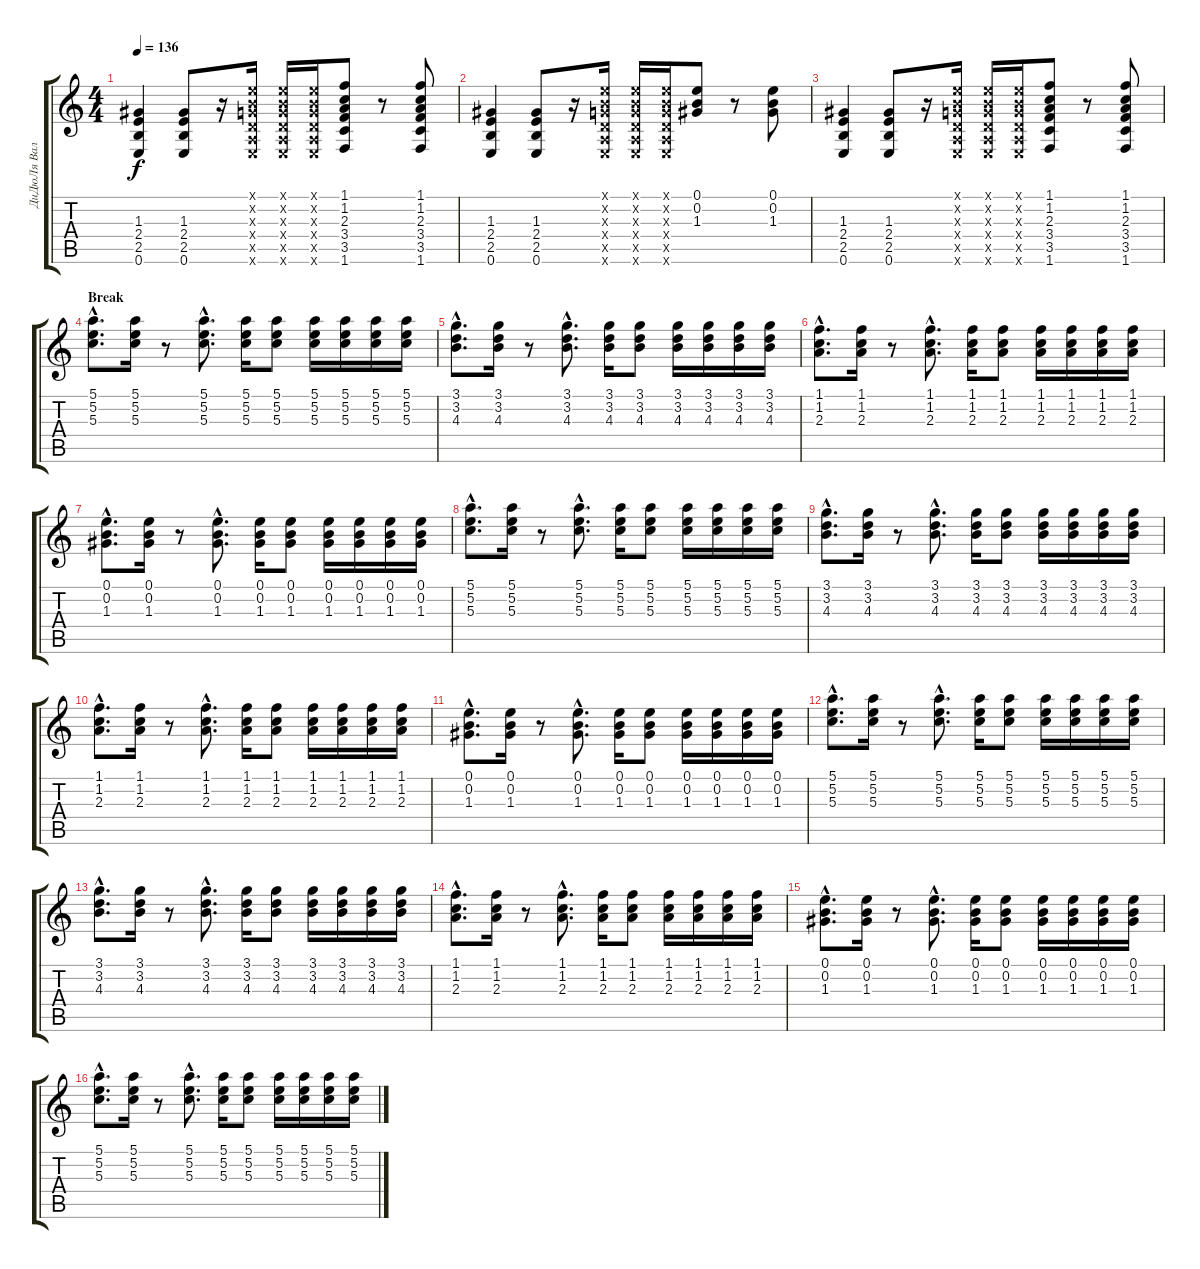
\track ("ДиДюЛя Валерий - 2-ая гитара" "ДиДюЛя Вал") {instrument acousticguitarnylon}
\staff {score tabs}
\tuning (E4 B3 G3 D3 A2 E2) {hide}
\ts (4 4)
\tempo 136
\clef g2
\ks c
(1.3 2.4 2.5 0.6).4{dy f} (1.3 2.4 2.5 0.6).8 r.16 (0.1{x} 0.2{x} 0.3{x} 0.4{x} 0.5{x} 0.6{x}).16 (0.1{x} 0.2{x} 0.3{x} 0.4{x} 0.5{x} 0.6{x}).16 (0.1{x} 0.2{x} 0.3{x} 0.4{x} 0.5{x} 0.6{x}).16 (1.1 1.2 2.3 3.4 3.5 1.6).8 r.8 (1.1 1.2 2.3 3.4 3.5 1.6).8 |
(1.3 2.4 2.5 0.6).4 (1.3 2.4 2.5 0.6).8 r.16 (0.1{x} 0.2{x} 0.3{x} 0.4{x} 0.5{x} 0.6{x}).16 (0.1{x} 0.2{x} 0.3{x} 0.4{x} 0.5{x} 0.6{x}).16 (0.1{x} 0.2{x} 0.3{x} 0.4{x} 0.5{x} 0.6{x}).16 (0.1 0.2 1.3).8 r.8 (0.1 0.2 1.3).8 |
(1.3 2.4 2.5 0.6).4 (1.3 2.4 2.5 0.6).8 r.16 (0.1{x} 0.2{x} 0.3{x} 0.4{x} 0.5{x} 0.6{x}).16 (0.1{x} 0.2{x} 0.3{x} 0.4{x} 0.5{x} 0.6{x}).16 (0.1{x} 0.2{x} 0.3{x} 0.4{x} 0.5{x} 0.6{x}).16 (1.1 1.2 2.3 3.4 3.5 1.6).8 r.8 (1.1 1.2 2.3 3.4 3.5 1.6).8 |
\section ("" "Break")
(5.1{hac} 5.2{hac} 5.3{hac}).8{d} (5.1 5.2 5.3).16 r.8 (5.1{hac} 5.2{hac} 5.3{hac}).8{d} (5.1 5.2 5.3).16 (5.1 5.2 5.3).8 (5.1 5.2 5.3).16 (5.1 5.2 5.3).16 (5.1 5.2 5.3).16 (5.1 5.2 5.3).16 |
(3.1{hac} 3.2{hac} 4.3{hac}).8{d} (3.1 3.2 4.3).16 r.8 (3.1{hac} 3.2{hac} 4.3{hac}).8{d} (3.1 3.2 4.3).16 (3.1 3.2 4.3).8 (3.1 3.2 4.3).16 (3.1 3.2 4.3).16 (3.1 3.2 4.3).16 (3.1 3.2 4.3).16 |
(1.1{hac} 1.2{hac} 2.3{hac}).8{d} (1.1 1.2 2.3).16 r.8 (1.1{hac} 1.2{hac} 2.3{hac}).8{d} (1.1 1.2 2.3).16 (1.1 1.2 2.3).8 (1.1 1.2 2.3).16 (1.1 1.2 2.3).16 (1.1 1.2 2.3).16 (1.1 1.2 2.3).16 |
(0.1{hac} 0.2{hac} 1.3{hac}).8{d} (0.1 0.2 1.3).16 r.8 (0.1{hac} 0.2{hac} 1.3{hac}).8{d} (0.1 0.2 1.3).16 (0.1 0.2 1.3).8 (0.1 0.2 1.3).16 (0.1 0.2 1.3).16 (0.1 0.2 1.3).16 (0.1 0.2 1.3).16 |
(5.1{hac} 5.2{hac} 5.3{hac}).8{d} (5.1 5.2 5.3).16 r.8 (5.1{hac} 5.2{hac} 5.3{hac}).8{d} (5.1 5.2 5.3).16 (5.1 5.2 5.3).8 (5.1 5.2 5.3).16 (5.1 5.2 5.3).16 (5.1 5.2 5.3).16 (5.1 5.2 5.3).16 |
(3.1{hac} 3.2{hac} 4.3{hac}).8{d} (3.1 3.2 4.3).16 r.8 (3.1{hac} 3.2{hac} 4.3{hac}).8{d} (3.1 3.2 4.3).16 (3.1 3.2 4.3).8 (3.1 3.2 4.3).16 (3.1 3.2 4.3).16 (3.1 3.2 4.3).16 (3.1 3.2 4.3).16 |
(1.1{hac} 1.2{hac} 2.3{hac}).8{d} (1.1 1.2 2.3).16 r.8 (1.1{hac} 1.2{hac} 2.3{hac}).8{d} (1.1 1.2 2.3).16 (1.1 1.2 2.3).8 (1.1 1.2 2.3).16 (1.1 1.2 2.3).16 (1.1 1.2 2.3).16 (1.1 1.2 2.3).16 |
(0.1{hac} 0.2{hac} 1.3{hac}).8{d} (0.1 0.2 1.3).16 r.8 (0.1{hac} 0.2{hac} 1.3{hac}).8{d} (0.1 0.2 1.3).16 (0.1 0.2 1.3).8 (0.1 0.2 1.3).16 (0.1 0.2 1.3).16 (0.1 0.2 1.3).16 (0.1 0.2 1.3).16 |
(5.1{hac} 5.2{hac} 5.3{hac}).8{d} (5.1 5.2 5.3).16 r.8 (5.1{hac} 5.2{hac} 5.3{hac}).8{d} (5.1 5.2 5.3).16 (5.1 5.2 5.3).8 (5.1 5.2 5.3).16 (5.1 5.2 5.3).16 (5.1 5.2 5.3).16 (5.1 5.2 5.3).16 |
(3.1{hac} 3.2{hac} 4.3{hac}).8{d} (3.1 3.2 4.3).16 r.8 (3.1{hac} 3.2{hac} 4.3{hac}).8{d} (3.1 3.2 4.3).16 (3.1 3.2 4.3).8 (3.1 3.2 4.3).16 (3.1 3.2 4.3).16 (3.1 3.2 4.3).16 (3.1 3.2 4.3).16 |
(1.1{hac} 1.2{hac} 2.3{hac}).8{d} (1.1 1.2 2.3).16 r.8 (1.1{hac} 1.2{hac} 2.3{hac}).8{d} (1.1 1.2 2.3).16 (1.1 1.2 2.3).8 (1.1 1.2 2.3).16 (1.1 1.2 2.3).16 (1.1 1.2 2.3).16 (1.1 1.2 2.3).16 |
(0.1{hac} 0.2{hac} 1.3{hac}).8{d} (0.1 0.2 1.3).16 r.8 (0.1{hac} 0.2{hac} 1.3{hac}).8{d} (0.1 0.2 1.3).16 (0.1 0.2 1.3).8 (0.1 0.2 1.3).16 (0.1 0.2 1.3).16 (0.1 0.2 1.3).16 (0.1 0.2 1.3).16 |
(5.1{hac} 5.2{hac} 5.3{hac}).8{d} (5.1 5.2 5.3).16 r.8 (5.1{hac} 5.2{hac} 5.3{hac}).8{d} (5.1 5.2 5.3).16 (5.1 5.2 5.3).8 (5.1 5.2 5.3).16 (5.1 5.2 5.3).16 (5.1 5.2 5.3).16 (5.1 5.2 5.3).16
